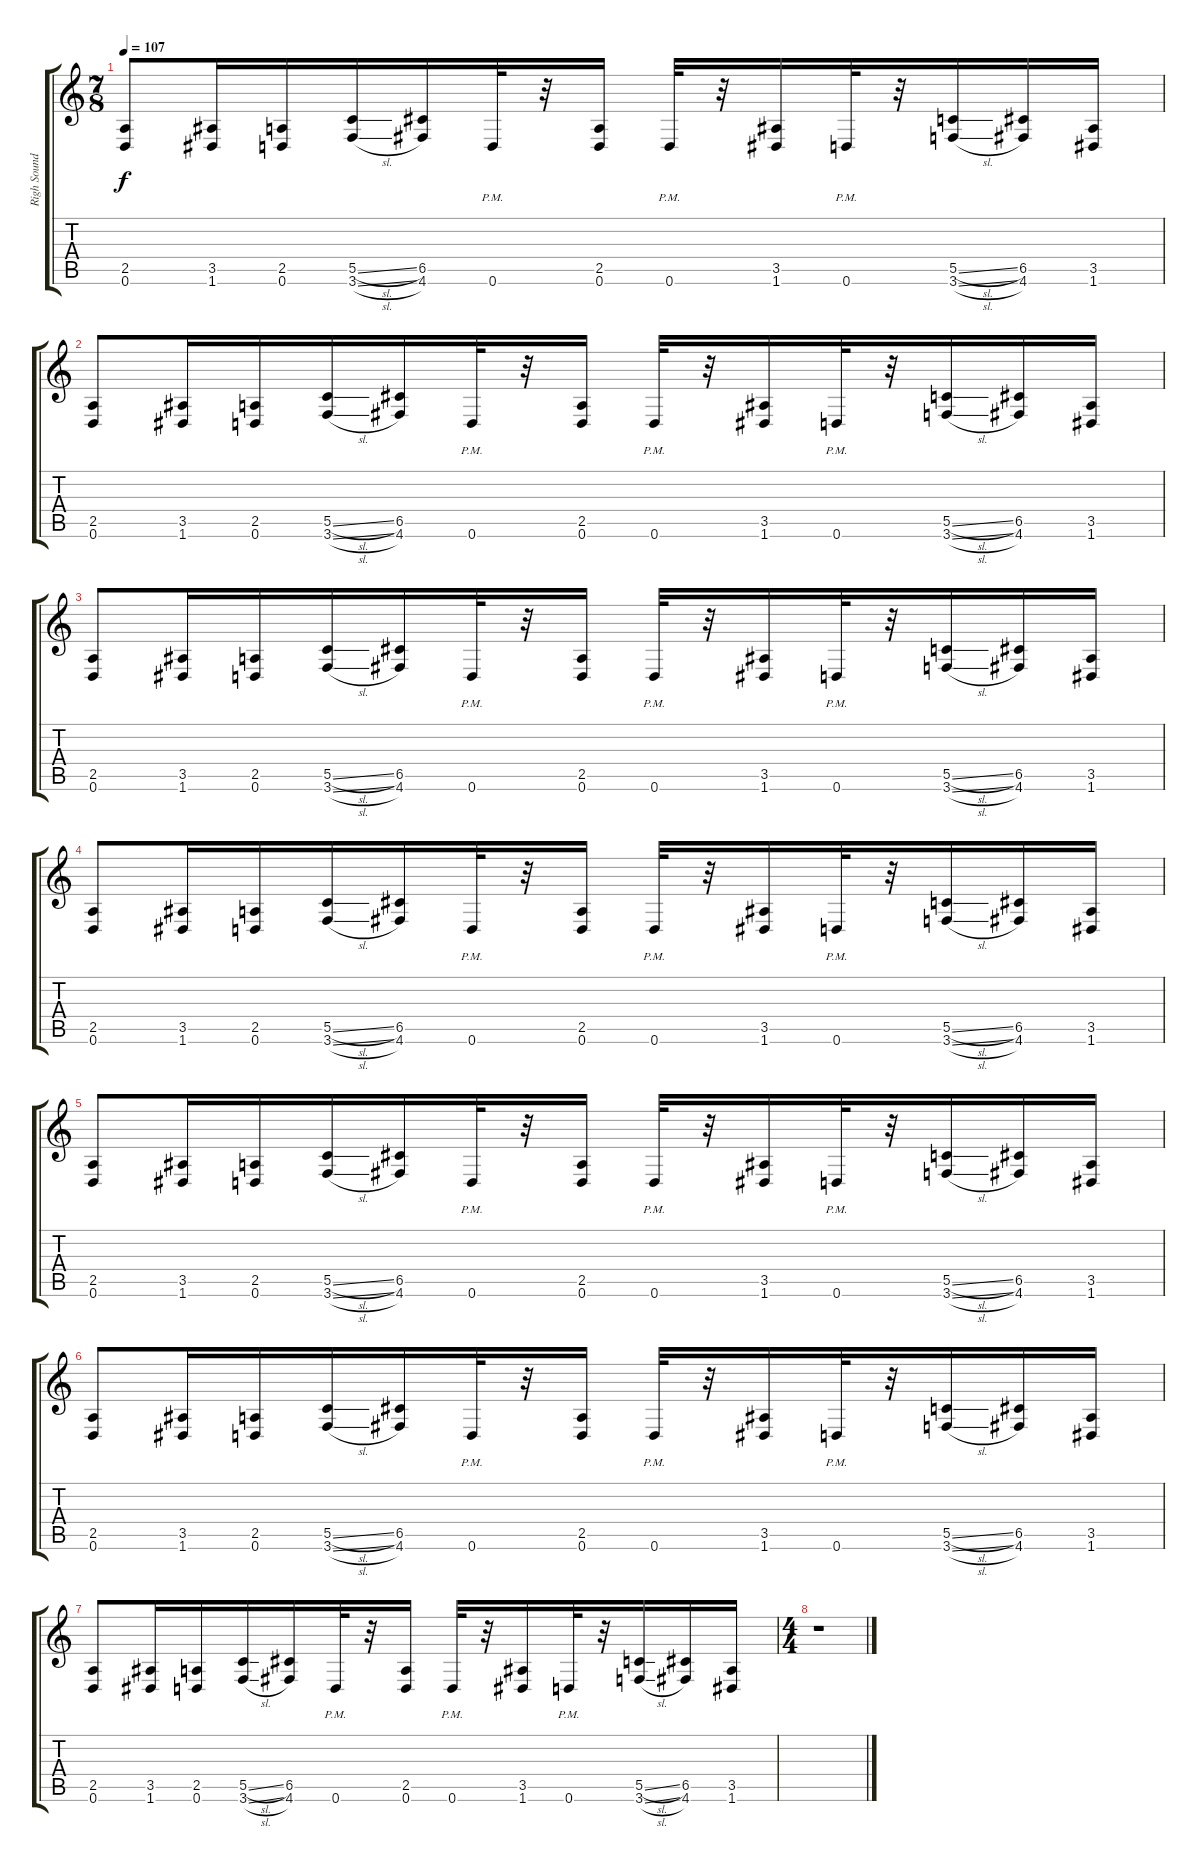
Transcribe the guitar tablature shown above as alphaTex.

\track ("Righ Sound" "Righ Sound") {instrument distortionguitar}
\staff {score tabs}
\tuning (D4 A3 F3 C3 G2 D2) {hide}
\ts (7 8)
\tempo 107
\clef g2
\ks c
(2.5 0.6).8{dy f} (3.5 1.6).16 (2.5 0.6).16 (5.5{sl} 3.6{sl}).16 (6.5 4.6).16 0.6{pm}.32 r.32 (2.5 0.6).16 0.6{pm}.32 r.32 (3.5 1.6).16 0.6{pm}.32 r.32 (5.5{sl} 3.6{sl}).16 (6.5 4.6).16 (3.5 1.6).16 |
(2.5 0.6).8 (3.5 1.6).16 (2.5 0.6).16 (5.5{sl} 3.6{sl}).16 (6.5 4.6).16 0.6{pm}.32 r.32 (2.5 0.6).16 0.6{pm}.32 r.32 (3.5 1.6).16 0.6{pm}.32 r.32 (5.5{sl} 3.6{sl}).16 (6.5 4.6).16 (3.5 1.6).16 |
(2.5 0.6).8 (3.5 1.6).16 (2.5 0.6).16 (5.5{sl} 3.6{sl}).16 (6.5 4.6).16 0.6{pm}.32 r.32 (2.5 0.6).16 0.6{pm}.32 r.32 (3.5 1.6).16 0.6{pm}.32 r.32 (5.5{sl} 3.6{sl}).16 (6.5 4.6).16 (3.5 1.6).16 |
(2.5 0.6).8 (3.5 1.6).16 (2.5 0.6).16 (5.5{sl} 3.6{sl}).16 (6.5 4.6).16 0.6{pm}.32 r.32 (2.5 0.6).16 0.6{pm}.32 r.32 (3.5 1.6).16 0.6{pm}.32 r.32 (5.5{sl} 3.6{sl}).16 (6.5 4.6).16 (3.5 1.6).16 |
(2.5 0.6).8 (3.5 1.6).16 (2.5 0.6).16 (5.5{sl} 3.6{sl}).16 (6.5 4.6).16 0.6{pm}.32 r.32 (2.5 0.6).16 0.6{pm}.32 r.32 (3.5 1.6).16 0.6{pm}.32 r.32 (5.5{sl} 3.6{sl}).16 (6.5 4.6).16 (3.5 1.6).16 |
(2.5 0.6).8 (3.5 1.6).16 (2.5 0.6).16 (5.5{sl} 3.6{sl}).16 (6.5 4.6).16 0.6{pm}.32 r.32 (2.5 0.6).16 0.6{pm}.32 r.32 (3.5 1.6).16 0.6{pm}.32 r.32 (5.5{sl} 3.6{sl}).16 (6.5 4.6).16 (3.5 1.6).16 |
(2.5 0.6).8 (3.5 1.6).16 (2.5 0.6).16 (5.5{sl} 3.6{sl}).16 (6.5 4.6).16 0.6{pm}.32 r.32 (2.5 0.6).16 0.6{pm}.32 r.32 (3.5 1.6).16 0.6{pm}.32 r.32 (5.5{sl} 3.6{sl}).16 (6.5 4.6).16 (3.5 1.6).16 |
\ts (4 4)
r.1
